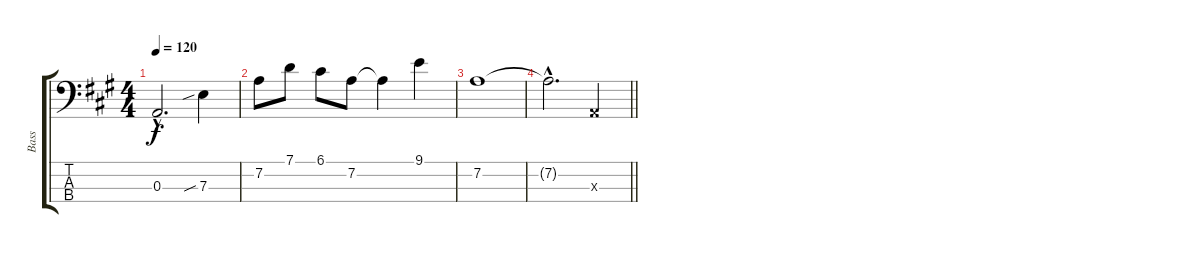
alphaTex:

\track ("Bass" "Bass") {instrument electricbasspick}
\staff {score tabs}
\tuning (G2 D2 A1 E1) {hide}
\ts (4 4)
\tempo 120
\clef f4
\ks a
0.3{hac}.2{d dy f} 7.3{sib}.4 |
7.2.8 7.1.8 6.1.8 7.2.8 7.2{t}.4 9.1.4 |
7.2.1 |
\barLineRight lightlight
7.2{hac t}.2{d} 0.3{x}.4
